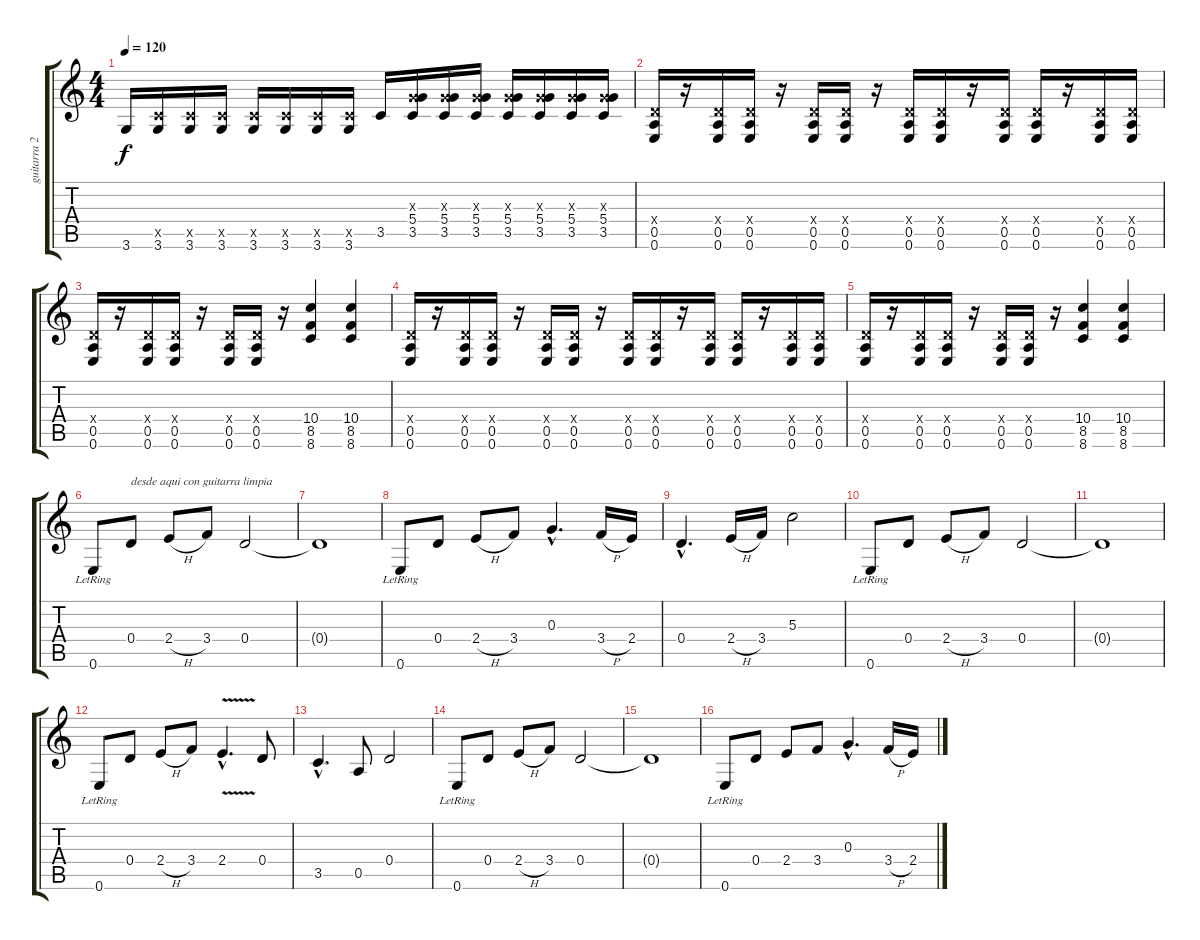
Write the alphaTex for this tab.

\track ("guitarra 2" "guitarra 2") {instrument distortionguitar}
\staff {score tabs}
\tuning (E4 B3 G3 D3 A2 E2) {hide}
\ts (4 4)
\tempo 120
\clef g2
\ks c
3.6.16{dy f} (3.5{x} 3.6).16 (3.5{x} 3.6).16 (3.5{x} 3.6).16 (3.5{x} 3.6).16 (3.5{x} 3.6).16 (3.5{x} 3.6).16 (3.5{x} 3.6).16 3.5.16 (0.3{x} 5.4 3.5).16 (0.3{x} 5.4 3.5).16 (0.3{x} 5.4 3.5).16 (0.3{x} 5.4 3.5).16 (0.3{x} 5.4 3.5).16 (0.3{x} 5.4 3.5).16 (0.3{x} 5.4 3.5).16 |
(0.4{x} 0.5 0.6).16 r.16 (0.4{x} 0.5 0.6).16 (0.4{x} 0.5 0.6).16 r.16 (0.4{x} 0.5 0.6).16 (0.4{x} 0.5 0.6).16 r.16 (0.4{x} 0.5 0.6).16 (0.4{x} 0.5 0.6).16 r.16 (0.4{x} 0.5 0.6).16 (0.4{x} 0.5 0.6).16 r.16 (0.4{x} 0.5 0.6).16 (0.4{x} 0.5 0.6).16 |
(0.4{x} 0.5 0.6).16 r.16 (0.4{x} 0.5 0.6).16 (0.4{x} 0.5 0.6).16 r.16 (0.4{x} 0.5 0.6).16 (0.4{x} 0.5 0.6).16 r.16 (10.4 8.5 8.6).4 (10.4 8.5 8.6).4 |
(0.4{x} 0.5 0.6).16 r.16 (0.4{x} 0.5 0.6).16 (0.4{x} 0.5 0.6).16 r.16 (0.4{x} 0.5 0.6).16 (0.4{x} 0.5 0.6).16 r.16 (0.4{x} 0.5 0.6).16 (0.4{x} 0.5 0.6).16 r.16 (0.4{x} 0.5 0.6).16 (0.4{x} 0.5 0.6).16 r.16 (0.4{x} 0.5 0.6).16 (0.4{x} 0.5 0.6).16 |
(0.4{x} 0.5 0.6).16 r.16 (0.4{x} 0.5 0.6).16 (0.4{x} 0.5 0.6).16 r.16 (0.4{x} 0.5 0.6).16 (0.4{x} 0.5 0.6).16 r.16 (10.4 8.5 8.6).4 (10.4 8.5 8.6).4 |
0.6{lr}.8{instrument electricguitarclean} 0.4.8{txt "desde aqui con guitarra limpia" instrument electricguitarclean} 2.4{h}.8{instrument electricguitarclean} 3.4.8{instrument electricguitarclean} 0.4.2{instrument electricguitarclean} |
0.4{t}.1{instrument electricguitarclean} |
0.6{lr}.8{instrument electricguitarclean} 0.4.8{instrument electricguitarclean} 2.4{h}.8{instrument electricguitarclean} 3.4.8{instrument electricguitarclean} 0.3{hac}.4{d instrument electricguitarclean} 3.4{h}.16{instrument electricguitarclean} 2.4.16{instrument electricguitarclean} |
0.4{hac}.4{d instrument electricguitarclean} 2.4{h}.16{instrument electricguitarclean} 3.4.16{instrument electricguitarclean} 5.3.2{instrument electricguitarclean} |
0.6{lr}.8{instrument electricguitarclean} 0.4.8{instrument electricguitarclean} 2.4{h}.8{instrument electricguitarclean} 3.4.8{instrument electricguitarmuted} 0.4.2{instrument electricguitarclean} |
0.4{t}.1{instrument electricguitarclean} |
0.6{lr}.8{instrument electricguitarclean} 0.4.8{instrument electricguitarclean} 2.4{h}.8{instrument electricguitarclean} 3.4.8{instrument electricguitarclean} 2.4{v hac}.4{d instrument electricguitarclean} 0.4.8{instrument electricguitarclean} |
3.5{hac}.4{d instrument electricguitarclean} 0.5.8{instrument electricguitarclean} 0.4.2{instrument electricguitarclean} |
0.6{lr}.8{instrument electricguitarclean} 0.4.8{instrument electricguitarclean} 2.4{h}.8{instrument electricguitarclean} 3.4.8{instrument electricguitarclean} 0.4.2{instrument electricguitarclean} |
0.4{t}.1{instrument electricguitarclean} |
0.6{lr}.8{instrument electricguitarclean} 0.4.8{instrument electricguitarclean} 2.4.8{instrument electricguitarclean} 3.4.8{instrument electricguitarclean} 0.3{hac}.4{d instrument electricguitarclean} 3.4{h}.16{instrument electricguitarclean} 2.4.16{instrument electricguitarclean}
